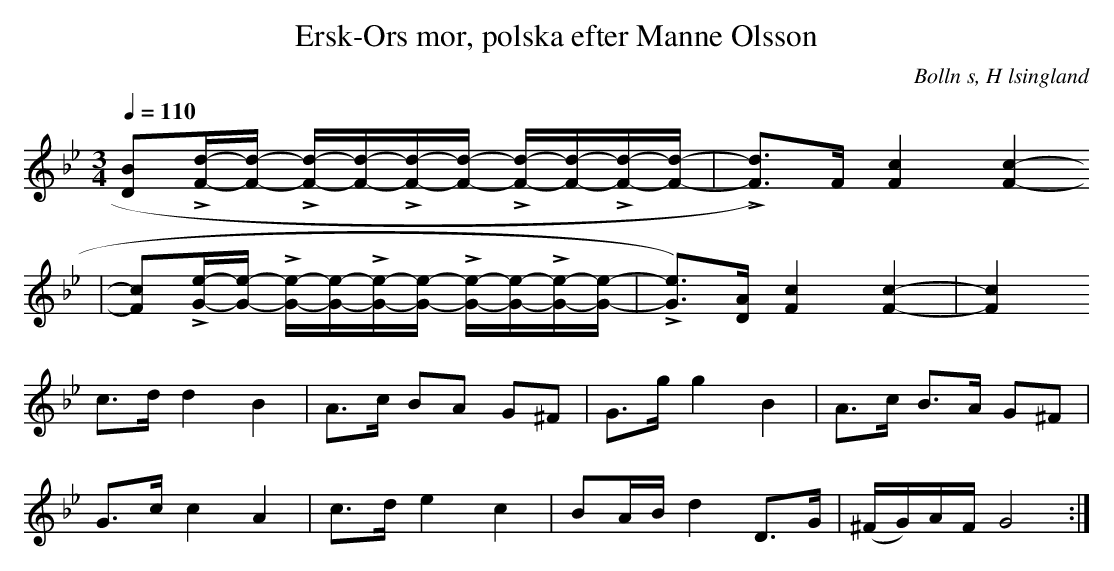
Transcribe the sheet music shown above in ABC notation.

X:1
T: Ersk-Ors mor, polska efter Manne Olsson
O:Bolln s, H lsingland
M:3/4
L:1/8
Q:1/4=110
K:Gm
[D B]L[F/d/]-[F/d/] - L[F/d/]-[F/d/]-L[F/d/]-[F/d/] - L[F/d/]-[F/d/]-L[F/d/]-[F/d/]-| L[F d])>F [-F2 c2] [F2 c2]-
|[F c]L[G/e/]-[G/e/] - L[G/e/]-[G/e/]-L[G/e/]-[G/e/] - L[G/e/]-[G/e/]-L[G/e/]-[G/e/]-| L[Ge])>[D A] [-F2 c2] [F2 c2]-|[F2 c2]
c>d    d2       B2           | A>c    BA       G^F       | G>g    g2 B2     | A>c         B>A G^F  |
G>c    c2       A2           | c>d    e2       c2        | BA/B/  d2 D>G   | (^F/G/)A/F/ G4      :|
